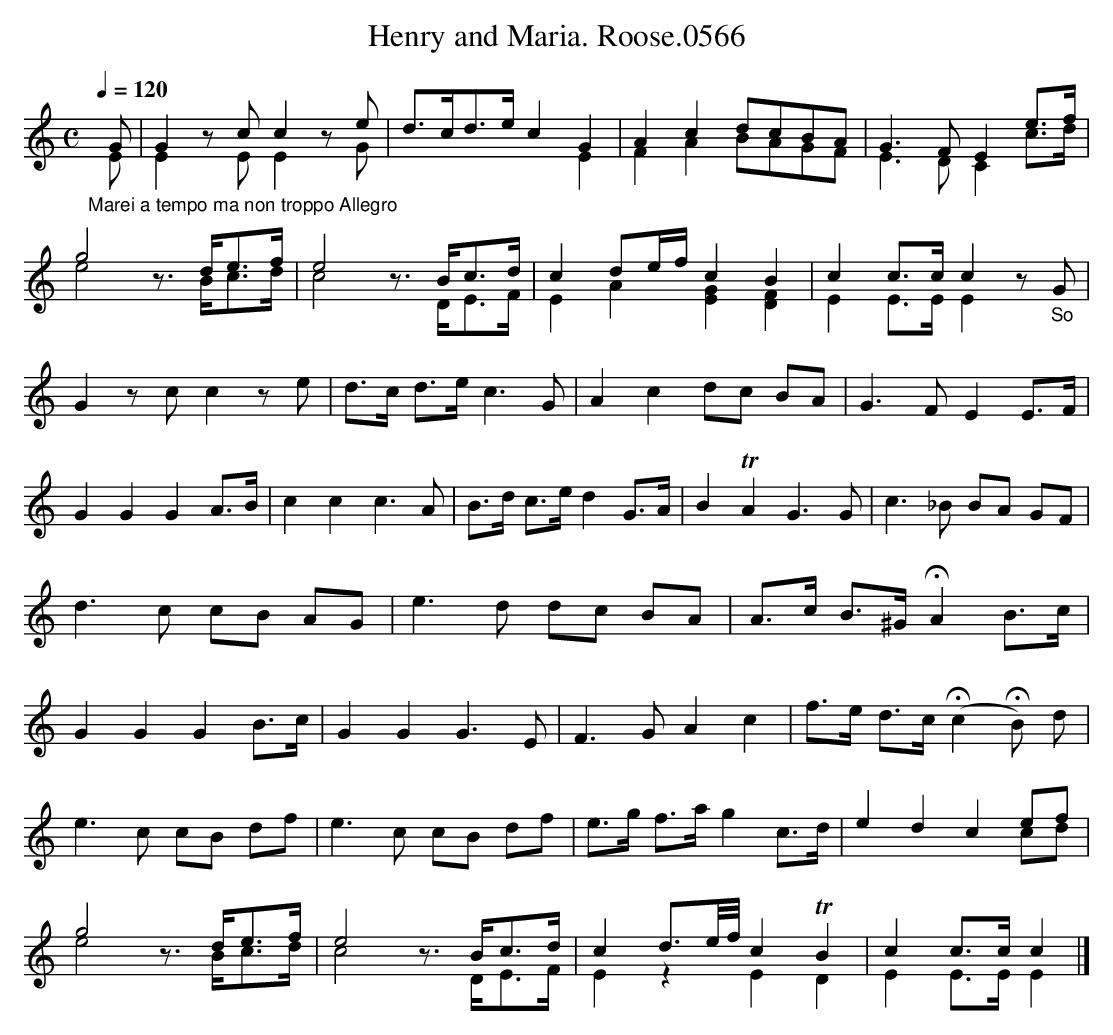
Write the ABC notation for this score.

X:1
T:Henry and Maria. Roose.0566
M:C
L:1/8
Q:1/4=120
K:C
"_Marei a tempo ma non troppo Allegro"yG & E | G2 z c c2 z e & E2 x E E2 x G | d>cd>e c2 G2 & x6 E2 | A2 c2 dcBA & F2 A2 BAGF | G3 F E2 e>f & E3 D C2 c>d |
g4 z3/ d/e3/f/ & e4 x3/ B/c3/d/ | e4 z3/ B/c3/d/ & c4 x3/ D/E3/F/ | c2 de/f/ c2 B2 & E2 A2 [GE]2 [FD]2 | c2 c>c c2 z "_So"G & E2 E>E E2 x2 |
G2 z c c2 z e | d>c d>e c3 G | A2 c2 dc BA | G3 F E2 E>F |
G2 G2 G2 A>B | c2 c2 c3 A | B>d c>e d2 G>A | B2 !trill!A2 G3 G | c3 _B BA GF |
d3 c cB AG | e3 d dc BA | A>c B>^G !fermata!A2 B>c |
G2 G2 G2 B>c | G2 G2 G3 E | F3 G A2 c2 | f>e d>c (!fermata!c2!fermata!B) d |
e3 c cB df | e3 c cB df | e>g f>a g2 c>d | e2 d2 c2 ef & x6 cd |
g4 z3/ d/e3/f/ & e4 x3/ B/c3/d/ | e4 z3/ B/c3/d/ & c4 z3/ D/E3/F/ |\\
c2 d3/e//f// c2 !trill!B2 & E2 z2 E2 D2 | c2 c>c c2 & E2 E>E E2 |]
